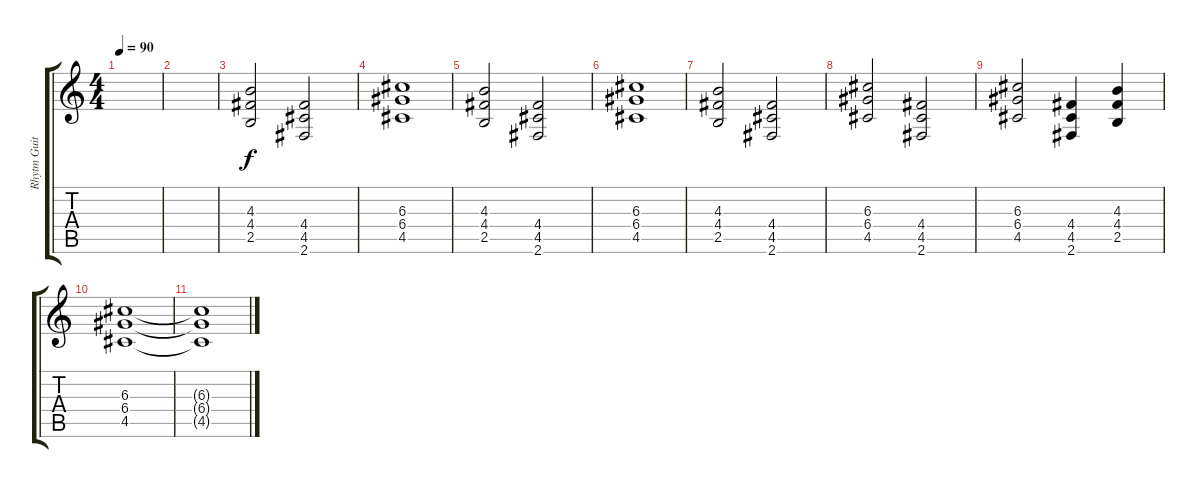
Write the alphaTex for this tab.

\track ("Rhytm Guitar" "Rhytm Guit") {instrument distortionguitar}
\staff {score tabs}
\tuning (E4 B3 G3 D3 A2 E2) {hide}
\ts (4 4)
\tempo 90
\clef g2
\ks c
|
|
(4.3 4.4 2.5).2 (4.4 4.5 2.6).2 |
(6.3 6.4 4.5).1 |
(4.3 4.4 2.5).2 (4.4 4.5 2.6).2 |
(6.3 6.4 4.5).1 |
(4.3 4.4 2.5).2 (4.4 4.5 2.6).2 |
(6.3 6.4 4.5).2 (4.4 4.5 2.6).2 |
(6.3 6.4 4.5).2 (4.4 4.5 2.6).4 (4.3 4.4 2.5).4 |
(6.3 6.4 4.5).1 |
(6.3{t} 6.4{t} 4.5{t}).1
